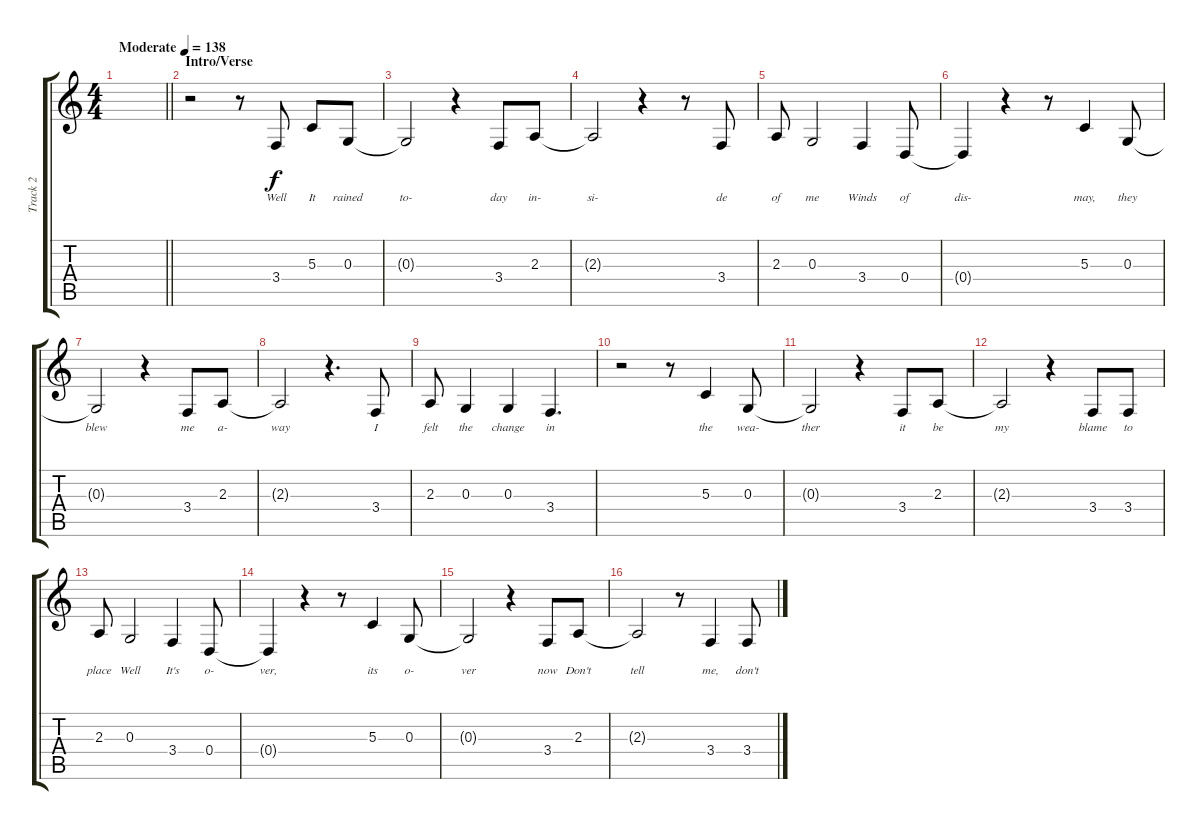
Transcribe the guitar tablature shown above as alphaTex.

\track ("Track 2" "Track 2") {instrument clarinet}
\staff {score tabs}
\tuning (E4 B3 G3 D3 A2 D2) {hide}
\ts (4 4)
\tempo (138 "Moderate")
\clef g2
\barLineRight lightlight
\ks c
|
\section ("" "Intro/Verse")
r.2 r.8 3.4.8{lyrics (0 "Well") lyrics (1 "") lyrics (2 "") lyrics (3 "") lyrics (4 "")} 5.3.8{lyrics (0 "It") lyrics (1 "") lyrics (2 "") lyrics (3 "") lyrics (4 "")} 0.3.8{lyrics (0 "rained") lyrics (1 "") lyrics (2 "") lyrics (3 "") lyrics (4 "")} |
0.3{t}.2{lyrics (0 "to-") lyrics (1 "") lyrics (2 "") lyrics (3 "") lyrics (4 "")} r.4 3.4.8{lyrics (0 "day") lyrics (1 "") lyrics (2 "") lyrics (3 "") lyrics (4 "")} 2.3.8{lyrics (0 "in-") lyrics (1 "") lyrics (2 "") lyrics (3 "") lyrics (4 "")} |
2.3{t}.2{lyrics (0 "si-") lyrics (1 "") lyrics (2 "") lyrics (3 "") lyrics (4 "")} r.4 r.8 3.4.8{lyrics (0 "de") lyrics (1 "") lyrics (2 "") lyrics (3 "") lyrics (4 "")} |
2.3.8{lyrics (0 "of") lyrics (1 "") lyrics (2 "") lyrics (3 "") lyrics (4 "")} 0.3.2{lyrics (0 "me") lyrics (1 "") lyrics (2 "") lyrics (3 "") lyrics (4 "")} 3.4.4{lyrics (0 "Winds") lyrics (1 "") lyrics (2 "") lyrics (3 "") lyrics (4 "")} 0.4.8{lyrics (0 "of") lyrics (1 "") lyrics (2 "") lyrics (3 "") lyrics (4 "")} |
0.4{t}.4{lyrics (0 "dis-") lyrics (1 "") lyrics (2 "") lyrics (3 "") lyrics (4 "")} r.4 r.8 5.3.4{lyrics (0 "may,") lyrics (1 "") lyrics (2 "") lyrics (3 "") lyrics (4 "")} 0.3.8{lyrics (0 "they") lyrics (1 "") lyrics (2 "") lyrics (3 "") lyrics (4 "")} |
0.3{t}.2{lyrics (0 "blew") lyrics (1 "") lyrics (2 "") lyrics (3 "") lyrics (4 "")} r.4 3.4.8{lyrics (0 "me") lyrics (1 "") lyrics (2 "") lyrics (3 "") lyrics (4 "")} 2.3.8{lyrics (0 "a-") lyrics (1 "") lyrics (2 "") lyrics (3 "") lyrics (4 "")} |
2.3{t}.2{lyrics (0 "way") lyrics (1 "") lyrics (2 "") lyrics (3 "") lyrics (4 "")} r.4{d} 3.4.8{lyrics (0 "I") lyrics (1 "") lyrics (2 "") lyrics (3 "") lyrics (4 "")} |
2.3.8{lyrics (0 "felt") lyrics (1 "") lyrics (2 "") lyrics (3 "") lyrics (4 "")} 0.3.4{lyrics (0 "the") lyrics (1 "") lyrics (2 "") lyrics (3 "") lyrics (4 "")} 0.3.4{lyrics (0 "change") lyrics (1 "") lyrics (2 "") lyrics (3 "") lyrics (4 "")} 3.4.4{d lyrics (0 "in") lyrics (1 "") lyrics (2 "") lyrics (3 "") lyrics (4 "")} |
r.2 r.8 5.3.4{lyrics (0 "the") lyrics (1 "") lyrics (2 "") lyrics (3 "") lyrics (4 "")} 0.3.8{lyrics (0 "wea-") lyrics (1 "") lyrics (2 "") lyrics (3 "") lyrics (4 "")} |
0.3{t}.2{lyrics (0 "ther") lyrics (1 "") lyrics (2 "") lyrics (3 "") lyrics (4 "")} r.4 3.4.8{lyrics (0 "it") lyrics (1 "") lyrics (2 "") lyrics (3 "") lyrics (4 "")} 2.3.8{lyrics (0 "be") lyrics (1 "") lyrics (2 "") lyrics (3 "") lyrics (4 "")} |
2.3{t}.2{lyrics (0 "my") lyrics (1 "") lyrics (2 "") lyrics (3 "") lyrics (4 "")} r.4 3.4.8{lyrics (0 "blame") lyrics (1 "") lyrics (2 "") lyrics (3 "") lyrics (4 "")} 3.4.8{lyrics (0 "to") lyrics (1 "") lyrics (2 "") lyrics (3 "") lyrics (4 "")} |
2.3.8{lyrics (0 "place") lyrics (1 "") lyrics (2 "") lyrics (3 "") lyrics (4 "")} 0.3.2{lyrics (0 "Well") lyrics (1 "") lyrics (2 "") lyrics (3 "") lyrics (4 "")} 3.4.4{lyrics (0 "It's") lyrics (1 "") lyrics (2 "") lyrics (3 "") lyrics (4 "")} 0.4.8{lyrics (0 "o-") lyrics (1 "") lyrics (2 "") lyrics (3 "") lyrics (4 "")} |
0.4{t}.4{lyrics (0 "ver,") lyrics (1 "") lyrics (2 "") lyrics (3 "") lyrics (4 "")} r.4 r.8 5.3.4{lyrics (0 "its") lyrics (1 "") lyrics (2 "") lyrics (3 "") lyrics (4 "")} 0.3.8{lyrics (0 "o-") lyrics (1 "") lyrics (2 "") lyrics (3 "") lyrics (4 "")} |
0.3{t}.2{lyrics (0 "ver") lyrics (1 "") lyrics (2 "") lyrics (3 "") lyrics (4 "")} r.4 3.4.8{lyrics (0 "now") lyrics (1 "") lyrics (2 "") lyrics (3 "") lyrics (4 "")} 2.3.8{lyrics (0 "Don't") lyrics (1 "") lyrics (2 "") lyrics (3 "") lyrics (4 "")} |
2.3{t}.2{lyrics (0 "tell") lyrics (1 "") lyrics (2 "") lyrics (3 "") lyrics (4 "")} r.8 3.4.4{lyrics (0 "me,") lyrics (1 "") lyrics (2 "") lyrics (3 "") lyrics (4 "")} 3.4.8{lyrics (0 "don't") lyrics (1 "") lyrics (2 "") lyrics (3 "") lyrics (4 "")}
